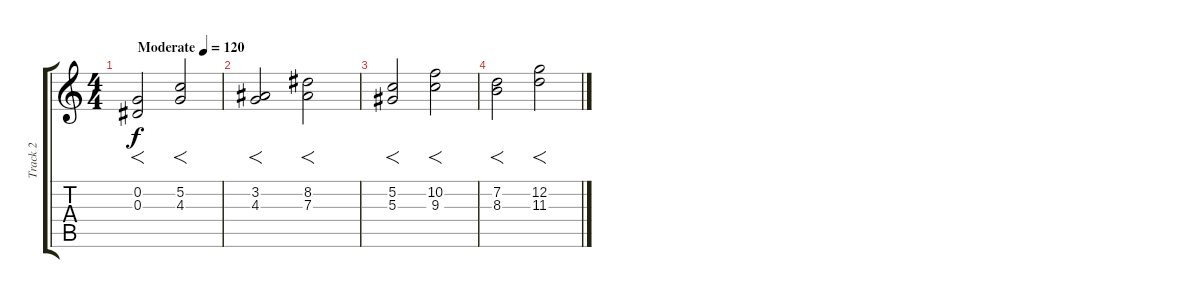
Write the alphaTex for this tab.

\track ("Track 2" "Track 2") {instrument overdrivenguitar}
\staff {score tabs}
\tuning (C4 G3 Eb3 Bb2 F2 C2) {hide}
\ts (4 4)
\tempo (120 "Moderate")
\clef g2
\ks c
(0.2 0.3).2{f dy f instrument overdrivenguitar} (5.2 4.3).2{f} |
(3.2 4.3).2{f} (8.2 7.3).2{f} |
(5.2 5.3).2{f} (10.2 9.3).2{f} |
(7.2 8.3).2{f} (12.2 11.3).2{f}
